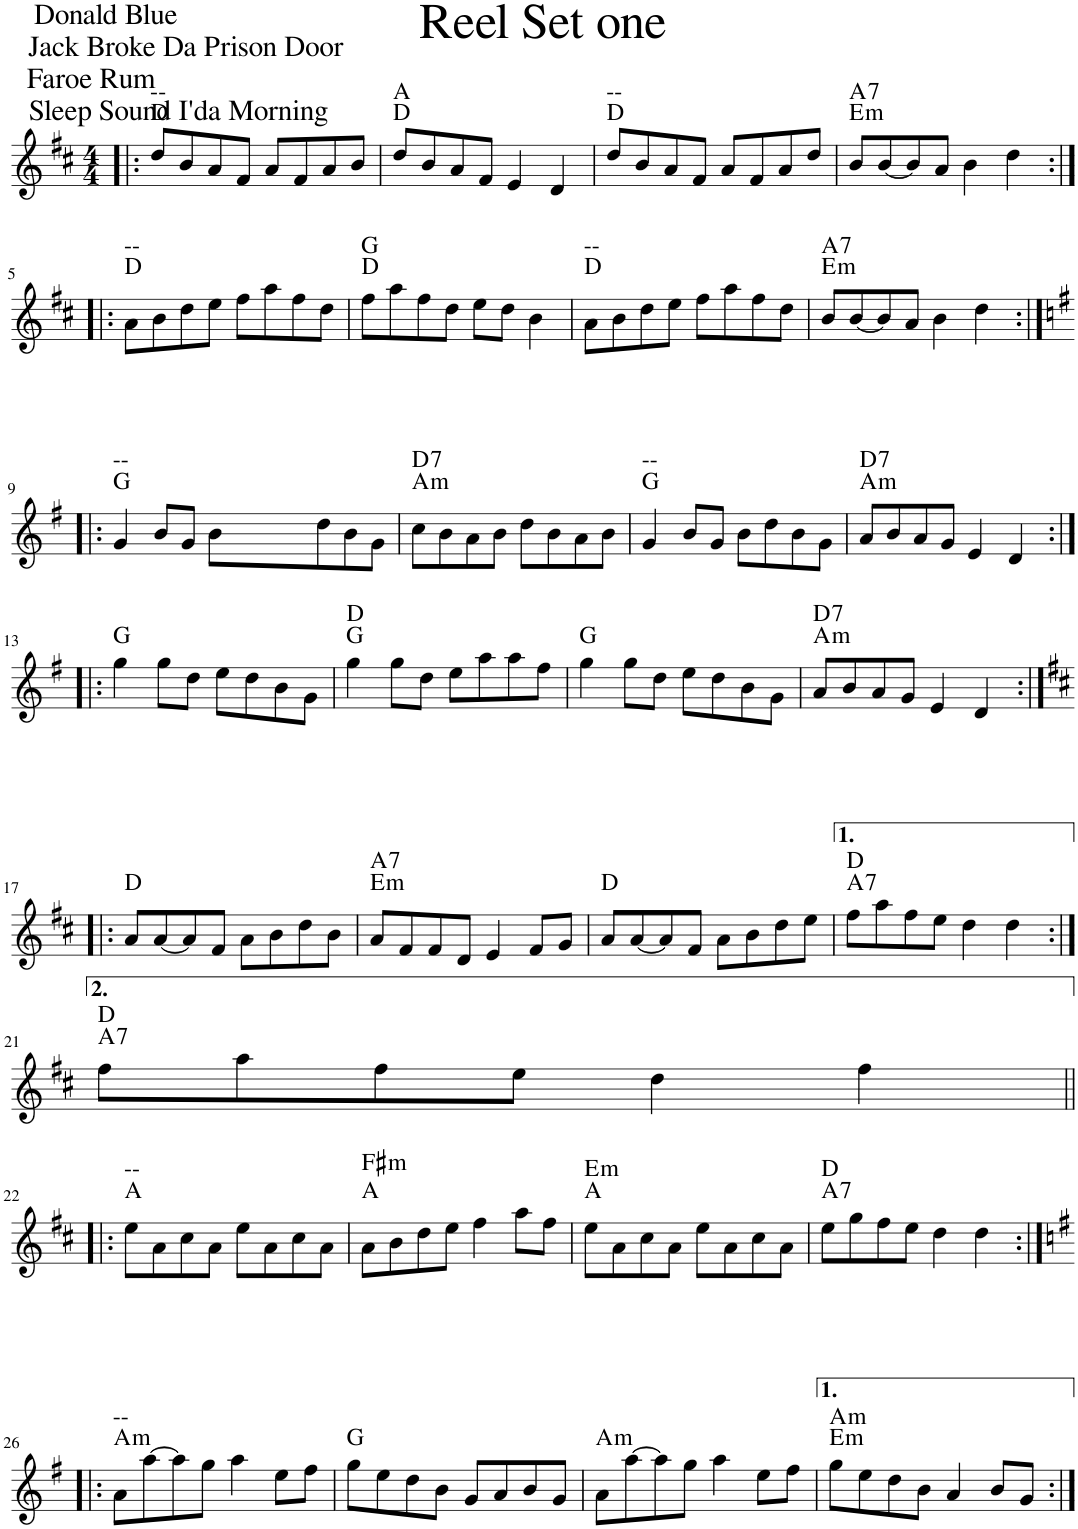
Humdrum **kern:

**kern	**harte
*part1	*part1
*staff1	*
*I"Violin	*
*I'Vln	*
*clefG2	*
*k[f#c#]	*
*M4/4	*
=1!|:	=1!|:
!	!LO:H:n=2:kt=--
8dd/L	D:maj N
8b/	.
8a/	.
8f#/J	.
8a/L	.
8f#/	.
8a/	.
8b/J	.
=2	=2
8dd/L	D:maj A:maj
8b/	.
8a/	.
8f#/J	.
4e/	.
4d/	.
=3	=3
!	!LO:H:n=2:kt=--
8dd/L	D:maj N
8b/	.
8a/	.
8f#/J	.
8a/L	.
8f#/	.
8a/	.
8dd/J	.
=4	=4
!	!LO:H:n=1:kt=m
!	!LO:H:n=2:kt=7
8b/L	E:min A:7
[8b/	.
8b/]	.
8a/J	.
4b\	.
4dd\	.
!!LO:LB:g=z
=5:|!|:	=5:|!|:
!	!LO:H:n=2:kt=--
8a\L	D:maj N
8b\	.
8dd\	.
8ee\J	.
8ff#\L	.
8aa\	.
8ff#\	.
8dd\J	.
=6	=6
8ff#\L	D:maj G:maj
8aa\	.
8ff#\	.
8dd\J	.
8ee\L	.
8dd\J	.
4b\	.
=7	=7
!	!LO:H:n=2:kt=--
8a\L	D:maj N
8b\	.
8dd\	.
8ee\J	.
8ff#\L	.
8aa\	.
8ff#\	.
8dd\J	.
=8	=8
!	!LO:H:n=1:kt=m
!	!LO:H:n=2:kt=7
8b/L	E:min A:7
[8b/	.
8b/]	.
8a/J	.
4b\	.
4dd\	.
!!LO:LB:g=z
=9:|!|:	=9:|!|:
*k[f#]	*
!	!LO:H:n=2:kt=--
4g/	G:maj N
8b/L	.
8g/J	.
8b\L	.
8dd\	.
8b\	.
8g\J	.
=10	=10
!	!LO:H:n=1:kt=m
!	!LO:H:n=2:kt=7
8cc\L	A:min D:7
8b\	.
8a\	.
8b\J	.
8dd\L	.
8b\	.
8a\	.
8b\J	.
=11	=11
!	!LO:H:n=2:kt=--
4g/	G:maj N
8b/L	.
8g/J	.
8b\L	.
8dd\	.
8b\	.
8g\J	.
=12	=12
!	!LO:H:n=1:kt=m
!	!LO:H:n=2:kt=7
8a/L	A:min D:7
8b/	.
8a/	.
8g/J	.
4e/	.
4d/	.
!!LO:LB:g=z
=13:|!|:	=13:|!|:
4gg\	G:maj
8gg\L	.
8dd\J	.
8ee\L	.
8dd\	.
8b\	.
8g\J	.
=14	=14
4gg\	G:maj D:maj
8gg\L	.
8dd\J	.
8ee\L	.
8aa\	.
8aa\	.
8ff#\J	.
=15	=15
4gg\	G:maj
8gg\L	.
8dd\J	.
8ee\L	.
8dd\	.
8b\	.
8g\J	.
=16	=16
!	!LO:H:n=1:kt=m
!	!LO:H:n=2:kt=7
8a/L	A:min D:7
8b/	.
8a/	.
8g/J	.
4e/	.
4d/	.
!!LO:LB:g=z
=17:|!|:	=17:|!|:
*k[f#c#]	*
8a/L	D:maj
[8a/	.
8a/]	.
8f#/J	.
8a\L	.
8b\	.
8dd\	.
8b\J	.
=18	=18
!	!LO:H:n=1:kt=m
!	!LO:H:n=2:kt=7
8a/L	E:min A:7
8f#/	.
8f#/	.
8d/J	.
4e/	.
8f#/L	.
8g/J	.
=19	=19
8a/L	D:maj
[8a/	.
8a/]	.
8f#/J	.
8a\L	.
8b\	.
8dd\	.
8ee\J	.
=20	=20
!	!LO:H:n=1:kt=7
8ff#\L	A:7 D:maj
8aa\	.
8ff#\	.
8ee\J	.
4dd\	.
4dd\	.
!!LO:LB:g=z
=21:|!	=21:|!
!	!LO:H:n=1:kt=7
8ff#\L	A:7 D:maj
8aa\	.
8ff#\	.
8ee\J	.
4dd\	.
4ff#\	.
!!LO:LB:g=z
=22!|:	=22!|:
!	!LO:H:n=2:kt=--
8ee\L	A:maj N
8a\	.
8cc#\	.
8a\J	.
8ee\L	.
8a\	.
8cc#\	.
8a\J	.
=23	=23
!	!LO:H:n=2:kt=m
8a\L	A:maj F#:min
8b\	.
8dd\	.
8ee\J	.
4ff#\	.
8aa\L	.
8ff#\J	.
=24	=24
!	!LO:H:n=2:kt=m
8ee\L	A:maj E:min
8a\	.
8cc#\	.
8a\J	.
8ee\L	.
8a\	.
8cc#\	.
8a\J	.
=25	=25
!	!LO:H:n=1:kt=7
8ee\L	A:7 D:maj
8gg\	.
8ff#\	.
8ee\J	.
4dd\	.
4dd\	.
!!LO:LB:g=z
=26:|!|:	=26:|!|:
*k[f#]	*
!	!LO:H:n=1:kt=m
!	!LO:H:n=2:kt=--
8a\L	A:min N
[8aa\	.
8aa\]	.
8gg\J	.
4aa\	.
8ee\L	.
8ff#\J	.
=27	=27
8gg\L	G:maj
8ee\	.
8dd\	.
8b\J	.
8g/L	.
8a/	.
8b/	.
8g/J	.
=28	=28
!	!LO:H:kt=m
8a\L	A:min
[8aa\	.
8aa\]	.
8gg\J	.
4aa\	.
8ee\L	.
8ff#\J	.
=29	=29
!	!LO:H:n=1:kt=m
!	!LO:H:n=2:kt=m
8gg\L	E:min A:min
8ee\	.
8dd\	.
8b\J	.
4a/	.
8b/L	.
8g/J	.
=:|!	=:|!
*-	*-
